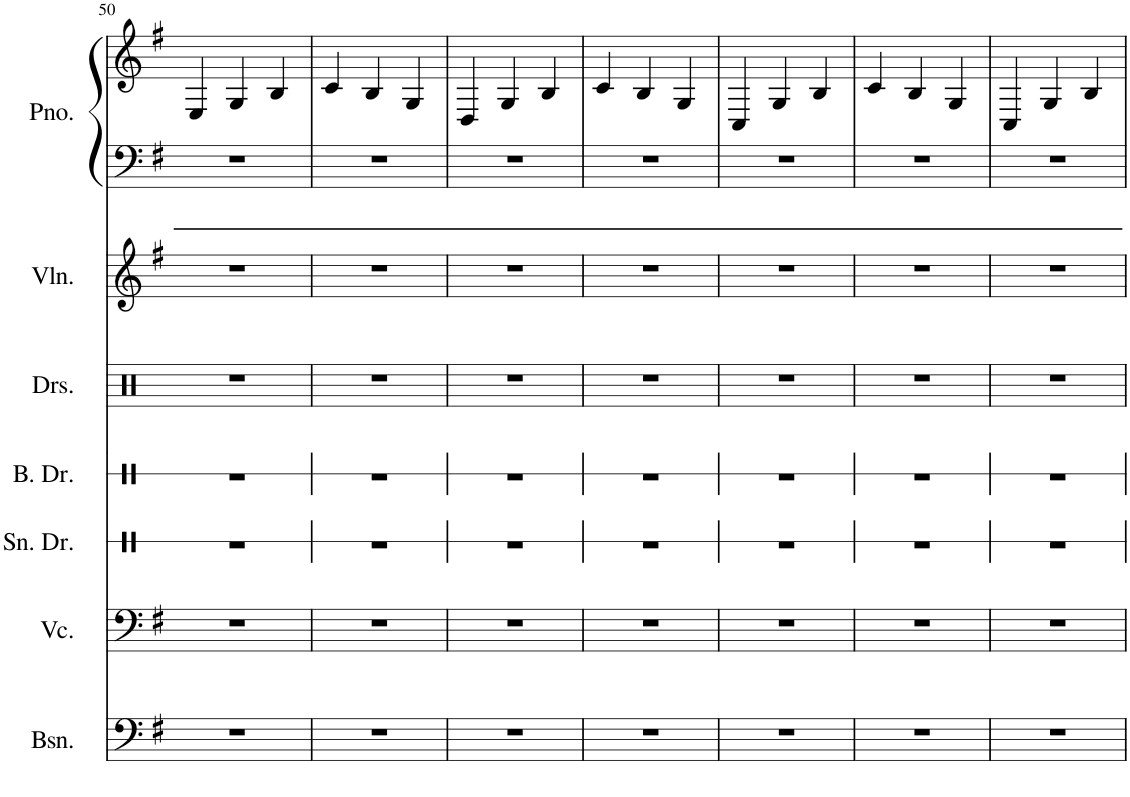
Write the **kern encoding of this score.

**kern	**kern	**kern	**kern	**kern	**kern	**kern	**kern
*part7	*part6	*part5	*part4	*part3	*part2	*part1	*part1
*staff8	*staff7	*staff6	*staff5	*staff4	*staff3	*staff2	*staff1
*I"Bassoon	*I"Violoncello	*I"Snare Drum	*I"Bass Drum	*I"Drumset	*I"Violin	*I"Piano	*
*I'Bsn.	*I'Vc.	*I'Sn. Dr.	*I'B. Dr.	*I'Drs.	*I'Vln.	*I'Pno.	*
!!LO:PB:g=z
*clefF4	*clefF4	*clefX	*clefX	*clefX	*clefG2	*clefF4	*clefG2
*k[f#]	*k[f#]	*k[]	*k[]	*k[]	*k[f#]	*k[f#]	*k[f#]
*M3/4	*M3/4	*M3/4	*M3/4	*M3/4	*M3/4	*M3/4	*M3/4
=50	=50	=50	=50	=50	=50	=50	=50
2.r	2.r	2.r	2.r	2.r	2.r	2.r	4E/
.	.	.	.	.	.	.	4G/
.	.	.	.	.	.	.	4B/
=51	=51	=51	=51	=51	=51	=51	=51
2.r	2.r	2.r	2.r	2.r	2.r	2.r	4c/
.	.	.	.	.	.	.	4B/
.	.	.	.	.	.	.	4G/
=52	=52	=52	=52	=52	=52	=52	=52
2.r	2.r	2.r	2.r	2.r	2.r	2.r	4D/
.	.	.	.	.	.	.	4G/
.	.	.	.	.	.	.	4B/
=53	=53	=53	=53	=53	=53	=53	=53
2.r	2.r	2.r	2.r	2.r	2.r	2.r	4c/
.	.	.	.	.	.	.	4B/
.	.	.	.	.	.	.	4G/
=54	=54	=54	=54	=54	=54	=54	=54
2.r	2.r	2.r	2.r	2.r	2.r	2.r	4C/
.	.	.	.	.	.	.	4G/
.	.	.	.	.	.	.	4B/
=55	=55	=55	=55	=55	=55	=55	=55
2.r	2.r	2.r	2.r	2.r	2.r	2.r	4c/
.	.	.	.	.	.	.	4B/
.	.	.	.	.	.	.	4G/
=56	=56	=56	=56	=56	=56	=56	=56
2.r	2.r	2.r	2.r	2.r	2.r	2.r	4C/
.	.	.	.	.	.	.	4G/
.	.	.	.	.	.	.	4B/
=	=	=	=	=	=	=	=
*-	*-	*-	*-	*-	*-	*-	*-
